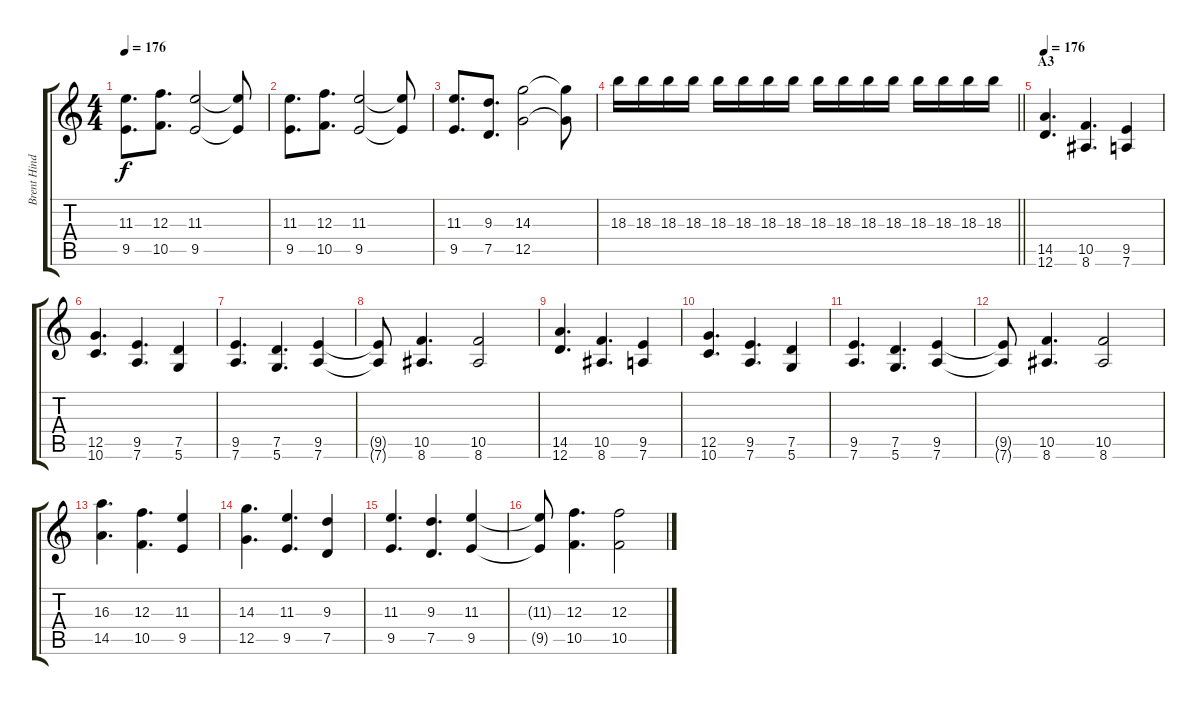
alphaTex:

\track ("Brent Hinds" "Brent Hind") {instrument overdrivenguitar}
\staff {score tabs}
\tuning (D4 A3 F3 C3 G2 D2) {hide}
\ts (4 4)
\tempo 176
\clef g2
\ks c
(11.3 9.5).8{d dy f} (12.3 10.5).8{d} (11.3 9.5).2 (11.3{t} 9.5{t}).8 |
(11.3 9.5).8{d} (12.3 10.5).8{d} (11.3 9.5).2 (11.3{t} 9.5{t}).8 |
(11.3 9.5).8{d} (9.3 7.5).8{d} (14.3 12.5).2 (14.3{t} 12.5{t}).8 |
\barLineRight lightlight
18.3.16 18.3.16 18.3.16 18.3.16 18.3.16 18.3.16 18.3.16 18.3.16 18.3.16 18.3.16 18.3.16 18.3.16 18.3.16 18.3.16 18.3.16 18.3.16 |
\section ("" "A3")
\tempo 176
(14.5 12.6).4{d} (10.5 8.6).4{d} (9.5 7.6).4 |
(12.5 10.6).4{d} (9.5 7.6).4{d} (7.5 5.6).4 |
(9.5 7.6).4{d} (7.5 5.6).4{d} (9.5 7.6).4 |
(9.5{t} 7.6{t}).8 (10.5 8.6).4{d} (10.5 8.6).2 |
(14.5 12.6).4{d} (10.5 8.6).4{d} (9.5 7.6).4 |
(12.5 10.6).4{d} (9.5 7.6).4{d} (7.5 5.6).4 |
(9.5 7.6).4{d} (7.5 5.6).4{d} (9.5 7.6).4 |
(9.5{t} 7.6{t}).8 (10.5 8.6).4{d} (10.5 8.6).2 |
(16.3 14.5).4{d} (12.3 10.5).4{d} (11.3 9.5).4 |
(14.3 12.5).4{d} (11.3 9.5).4{d} (9.3 7.5).4 |
(11.3 9.5).4{d} (9.3 7.5).4{d} (11.3 9.5).4 |
(11.3{t} 9.5{t}).8 (12.3 10.5).4{d} (12.3 10.5).2
